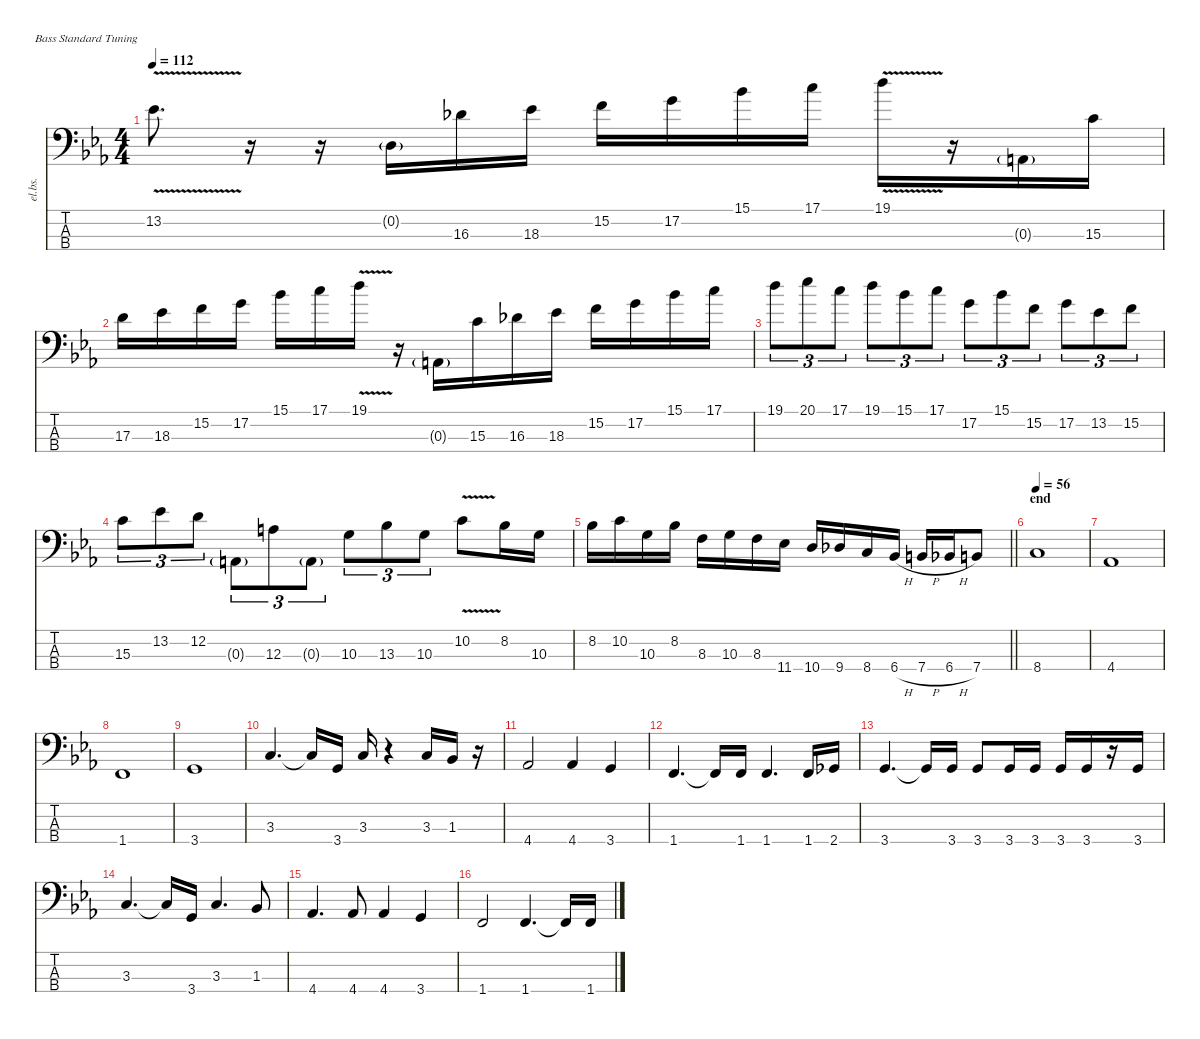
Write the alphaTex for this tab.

\defaultSystemsLayout 4
\hideDynamics
\bracketExtendMode nobrackets
\otherSystemsTrackNameOrientation horizontal
\track ("Bass" "el.bs.") {instrument electricbassfinger}
\staff {score tabs}
\tuning (G2 D2 A1 E1)
\ts (4 4)
\tempo 112
\clef f4
\ks cminor
13.2{v acc b}.8{d dy f beam Down} r.16{beam Down} r.16{beam Down} 0.2{g acc forcenatural}.16{beam Down} 16.3{acc b}.16{beam Down} 18.3{acc b}.16{beam Down} 15.2{acc forcenatural}.16{beam Down} 17.2{acc forcenatural}.16{beam Down} 15.1{acc b}.16{beam Down} 17.1{acc forcenatural}.16{beam Down} 19.1{v acc forcenatural}.16{beam Down} r.16{beam Down} 0.3{g acc forcenatural}.16{beam Down} 15.3{acc forcenatural}.16{beam Down} |
17.3{acc forcenatural}.16{beam Down} 18.3{acc b}.16{beam Down} 15.2{acc forcenatural}.16{beam Down} 17.2{acc forcenatural}.16{beam Down} 15.1{acc b}.16{beam Down} 17.1{acc forcenatural}.16{beam Down} 19.1{v acc forcenatural}.16{beam Down} r.16{beam Down} 0.3{g acc forcenatural}.16{beam Down} 15.3{acc forcenatural}.16{beam Down} 16.3{acc b}.16{beam Down} 18.3{acc b}.16{beam Down} 15.2{acc forcenatural}.16{beam Down} 17.2{acc forcenatural}.16{beam Down} 15.1{acc b}.16{beam Down} 17.1{acc forcenatural}.16{beam Down} |
19.1{acc forcenatural}.8{tu (3 2) beam Down} 20.1{acc b}.8{tu (3 2) beam Down} 17.1{acc forcenatural}.8{tu (3 2) beam Down} 19.1{acc forcenatural}.8{tu (3 2) beam Down} 15.1{acc b}.8{tu (3 2) beam Down} 17.1{acc forcenatural}.8{tu (3 2) beam Down} 17.2{acc forcenatural}.8{tu (3 2) beam Down} 15.1{acc b}.8{tu (3 2) beam Down} 15.2{acc forcenatural}.8{tu (3 2) beam Down} 17.2{acc forcenatural}.8{tu (3 2) beam Down} 13.2{acc b}.8{tu (3 2) beam Down} 15.2{acc forcenatural}.8{tu (3 2) beam Down} |
15.3{acc forcenatural}.8{tu (3 2) beam Down} 13.2{acc b}.8{tu (3 2) beam Down} 12.2{acc forcenatural}.8{tu (3 2) beam Down} 0.3{g acc forcenatural}.8{tu (3 2) beam Down} 12.3{acc forcenatural}.8{tu (3 2) beam Down} 0.3{g acc forcenatural}.8{tu (3 2) beam Down} 10.3{acc forcenatural}.8{tu (3 2) beam Down} 13.3{acc b}.8{tu (3 2) beam Down} 10.3{acc forcenatural}.8{tu (3 2) beam Down} 10.2{v acc forcenatural}.8{beam Down} 8.2{acc b}.16{beam Down} 10.3{acc forcenatural}.16{beam Down} |
\barLineRight lightlight
8.2{acc b}.16{dy mf beam Down} 10.2{acc forcenatural}.16{dy f beam Down} 10.3{acc forcenatural}.16{beam Down} 8.2{acc b}.16{beam Down} 8.3{acc forcenatural}.16{beam Down} 10.3{acc forcenatural}.16{beam Down} 8.3{acc forcenatural}.16{beam Down} 11.4{acc b}.16{beam Down} 10.4{acc forcenatural}.16{beam Up} 9.4{acc b}.16{beam Up} 8.4{acc forcenatural}.16{beam Up} 6.4{h acc b}.16{beam Up} 7.4{h acc forcenatural}.16{beam Up} 6.4{h acc b}.16{beam Up} 7.4{acc forcenatural}.8{beam Up} |
\section ("" "end")
\tempo 56
8.4{acc forcenatural}.1{beam Up} |
4.4{acc b}.1{beam Up} |
1.4{acc forcenatural}.1{beam Up} |
3.4{acc forcenatural}.1{beam Up} |
\ks eb
3.3{acc forcenatural}.4{d beam Up} 3.3{t acc forcenatural}.16{beam Up} 3.4{acc forcenatural}.16{beam Up} 3.3{acc forcenatural}.16{beam Up} r.4{beam Up} 3.3{acc forcenatural}.16{beam Up} 1.3{acc b}.16{beam Up} r.16{beam Up} |
4.4{acc b}.2{beam Up} 4.4{acc b}.4{beam Up} 3.4{acc forcenatural}.4{beam Up} |
1.4{acc forcenatural}.4{d beam Up} 1.4{t acc forcenatural}.16{beam Up} 1.4{acc forcenatural}.16{beam Up} 1.4{acc forcenatural}.4{d beam Up} 1.4{acc forcenatural}.16{beam Up} 2.4{acc b}.16{beam Up} |
3.4{acc forcenatural}.4{d beam Up} 3.4{t acc forcenatural}.16{beam Up} 3.4{acc forcenatural}.16{beam Up} 3.4{acc forcenatural}.8{beam Up} 3.4{acc forcenatural}.16{beam Up} 3.4{acc forcenatural}.16{beam Up} 3.4{acc forcenatural}.16{beam Up} 3.4{acc forcenatural}.16{beam Up} r.16{beam Up} 3.4{acc forcenatural}.16{beam Up} |
3.3{acc forcenatural}.4{d beam Up} 3.3{t acc forcenatural}.16{beam Up} 3.4{acc forcenatural}.16{beam Up} 3.3{acc forcenatural}.4{d beam Up} 1.3{acc b}.8{beam Up} |
4.4{acc b}.4{d beam Up} 4.4{acc b}.8{beam Up} 4.4{acc b}.4{beam Up} 3.4{acc forcenatural}.4{beam Up} |
1.4{acc forcenatural}.2{beam Up} 1.4{acc forcenatural}.4{d beam Up} 1.4{t acc forcenatural}.16{beam Up} 1.4{acc forcenatural}.16{beam Up}
